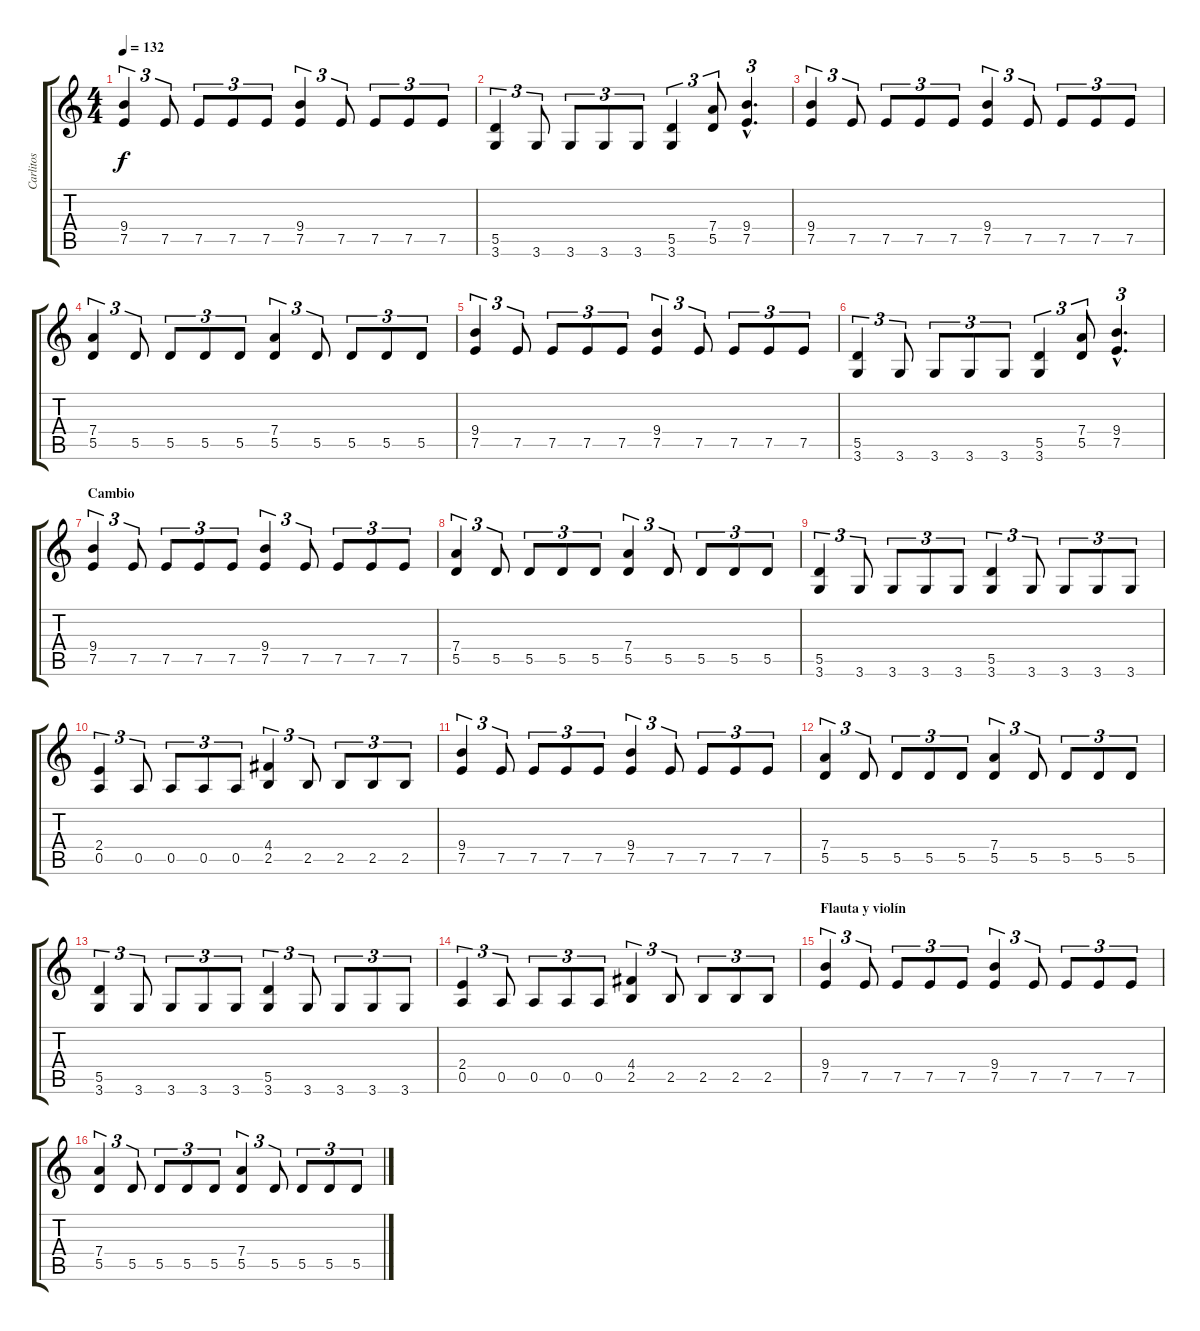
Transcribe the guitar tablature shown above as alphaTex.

\track ("Carlitos" "Carlitos") {instrument distortionguitar}
\staff {score tabs}
\tuning (E4 B3 G3 D3 A2 E2) {hide}
\ts (4 4)
\tempo 132
\clef g2
\ks c
(9.4 7.5).4{tu (3 2) dy f} 7.5.8{tu (3 2)} 7.5.8{tu (3 2)} 7.5.8{tu (3 2)} 7.5.8{tu (3 2)} (9.4 7.5).4{tu (3 2)} 7.5.8{tu (3 2)} 7.5.8{tu (3 2)} 7.5.8{tu (3 2)} 7.5.8{tu (3 2)} |
(5.5 3.6).4{tu (3 2)} 3.6.8{tu (3 2)} 3.6.8{tu (3 2)} 3.6.8{tu (3 2)} 3.6.8{tu (3 2)} (5.5 3.6).4{tu (3 2)} (7.4 5.5).8{tu (3 2)} (9.4{hac} 7.5{hac}).4{d tu (3 2)} |
(9.4 7.5).4{tu (3 2)} 7.5.8{tu (3 2)} 7.5.8{tu (3 2)} 7.5.8{tu (3 2)} 7.5.8{tu (3 2)} (9.4 7.5).4{tu (3 2)} 7.5.8{tu (3 2)} 7.5.8{tu (3 2)} 7.5.8{tu (3 2)} 7.5.8{tu (3 2)} |
(7.4 5.5).4{tu (3 2)} 5.5.8{tu (3 2)} 5.5.8{tu (3 2)} 5.5.8{tu (3 2)} 5.5.8{tu (3 2)} (7.4 5.5).4{tu (3 2)} 5.5.8{tu (3 2)} 5.5.8{tu (3 2)} 5.5.8{tu (3 2)} 5.5.8{tu (3 2)} |
(9.4 7.5).4{tu (3 2)} 7.5.8{tu (3 2)} 7.5.8{tu (3 2)} 7.5.8{tu (3 2)} 7.5.8{tu (3 2)} (9.4 7.5).4{tu (3 2)} 7.5.8{tu (3 2)} 7.5.8{tu (3 2)} 7.5.8{tu (3 2)} 7.5.8{tu (3 2)} |
(5.5 3.6).4{tu (3 2)} 3.6.8{tu (3 2)} 3.6.8{tu (3 2)} 3.6.8{tu (3 2)} 3.6.8{tu (3 2)} (5.5 3.6).4{tu (3 2)} (7.4 5.5).8{tu (3 2)} (9.4{hac} 7.5{hac}).4{d tu (3 2)} |
\section ("" "Cambio")
(9.4 7.5).4{tu (3 2)} 7.5.8{tu (3 2)} 7.5.8{tu (3 2)} 7.5.8{tu (3 2)} 7.5.8{tu (3 2)} (9.4 7.5).4{tu (3 2)} 7.5.8{tu (3 2)} 7.5.8{tu (3 2)} 7.5.8{tu (3 2)} 7.5.8{tu (3 2)} |
(7.4 5.5).4{tu (3 2)} 5.5.8{tu (3 2)} 5.5.8{tu (3 2)} 5.5.8{tu (3 2)} 5.5.8{tu (3 2)} (7.4 5.5).4{tu (3 2)} 5.5.8{tu (3 2)} 5.5.8{tu (3 2)} 5.5.8{tu (3 2)} 5.5.8{tu (3 2)} |
(5.5 3.6).4{tu (3 2)} 3.6.8{tu (3 2)} 3.6.8{tu (3 2)} 3.6.8{tu (3 2)} 3.6.8{tu (3 2)} (5.5 3.6).4{tu (3 2)} 3.6.8{tu (3 2)} 3.6.8{tu (3 2)} 3.6.8{tu (3 2)} 3.6.8{tu (3 2)} |
(2.4 0.5).4{tu (3 2)} 0.5.8{tu (3 2)} 0.5.8{tu (3 2)} 0.5.8{tu (3 2)} 0.5.8{tu (3 2)} (4.4 2.5).4{tu (3 2)} 2.5.8{tu (3 2)} 2.5.8{tu (3 2)} 2.5.8{tu (3 2)} 2.5.8{tu (3 2)} |
(9.4 7.5).4{tu (3 2)} 7.5.8{tu (3 2)} 7.5.8{tu (3 2)} 7.5.8{tu (3 2)} 7.5.8{tu (3 2)} (9.4 7.5).4{tu (3 2)} 7.5.8{tu (3 2)} 7.5.8{tu (3 2)} 7.5.8{tu (3 2)} 7.5.8{tu (3 2)} |
(7.4 5.5).4{tu (3 2)} 5.5.8{tu (3 2)} 5.5.8{tu (3 2)} 5.5.8{tu (3 2)} 5.5.8{tu (3 2)} (7.4 5.5).4{tu (3 2)} 5.5.8{tu (3 2)} 5.5.8{tu (3 2)} 5.5.8{tu (3 2)} 5.5.8{tu (3 2)} |
(5.5 3.6).4{tu (3 2)} 3.6.8{tu (3 2)} 3.6.8{tu (3 2)} 3.6.8{tu (3 2)} 3.6.8{tu (3 2)} (5.5 3.6).4{tu (3 2)} 3.6.8{tu (3 2)} 3.6.8{tu (3 2)} 3.6.8{tu (3 2)} 3.6.8{tu (3 2)} |
(2.4 0.5).4{tu (3 2)} 0.5.8{tu (3 2)} 0.5.8{tu (3 2)} 0.5.8{tu (3 2)} 0.5.8{tu (3 2)} (4.4 2.5).4{tu (3 2)} 2.5.8{tu (3 2)} 2.5.8{tu (3 2)} 2.5.8{tu (3 2)} 2.5.8{tu (3 2)} |
\section ("" "Flauta y violín")
(9.4 7.5).4{tu (3 2)} 7.5.8{tu (3 2)} 7.5.8{tu (3 2)} 7.5.8{tu (3 2)} 7.5.8{tu (3 2)} (9.4 7.5).4{tu (3 2)} 7.5.8{tu (3 2)} 7.5.8{tu (3 2)} 7.5.8{tu (3 2)} 7.5.8{tu (3 2)} |
(7.4 5.5).4{tu (3 2)} 5.5.8{tu (3 2)} 5.5.8{tu (3 2)} 5.5.8{tu (3 2)} 5.5.8{tu (3 2)} (7.4 5.5).4{tu (3 2)} 5.5.8{tu (3 2)} 5.5.8{tu (3 2)} 5.5.8{tu (3 2)} 5.5.8{tu (3 2)}
